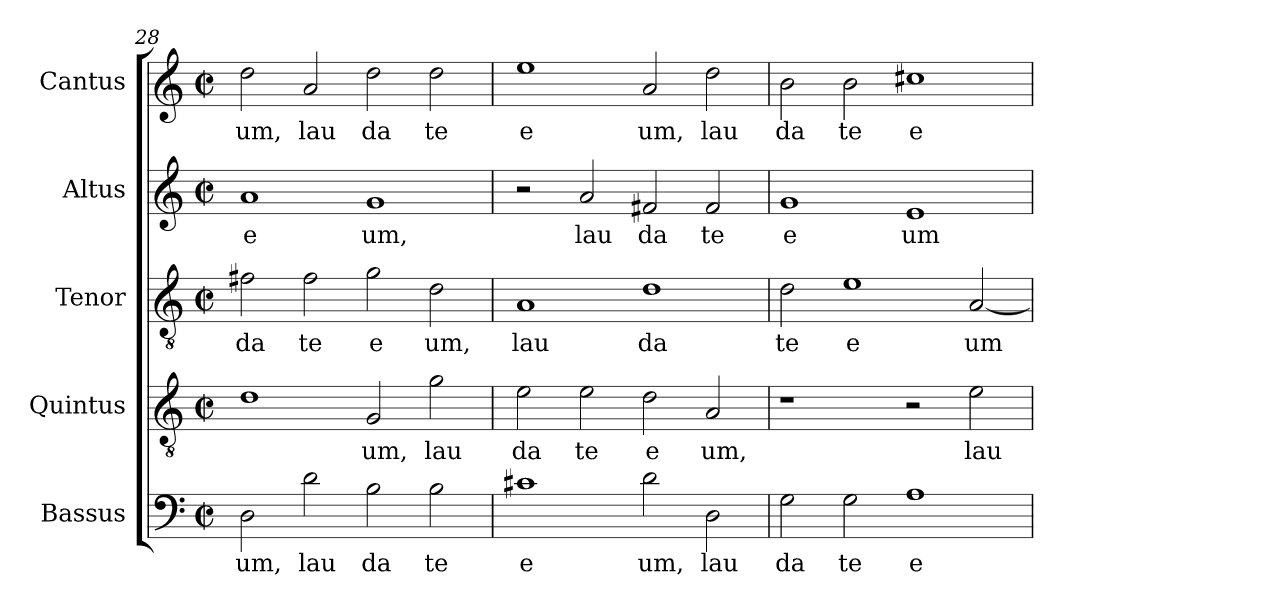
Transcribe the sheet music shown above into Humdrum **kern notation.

**kern	**text	**kern	**text	**kern	**text	**kern	**text	**kern	**text
*part5	*part5	*part4	*part4	*part3	*part3	*part2	*part2	*part1	*part1
*staff5	*staff5	*staff4	*staff4	*staff3	*staff3	*staff2	*staff2	*staff1	*staff1
*I"Bassus	*	*I"Quintus	*	*I"Tenor	*	*I"Altus	*	*I"Cantus	*
*clefF4	*	*clefGv2	*	*clefGv2	*	*clefG2	*	*clefG2	*
*k[]	*	*k[]	*	*k[]	*	*k[]	*	*k[]	*
*C:	*	*C:	*	*C:	*	*C:	*	*C:	*
*M2/2	*	*M2/2	*	*M2/2	*	*M2/2	*	*M2/2	*
*met(c|)	*	*met(c|)	*	*met(c|)	*	*met(c|)	*	*met(c|)	*
=28	=28	=28	=28	=28	=28	=28	=28	=28	=28
!	!LO:LY:b:cj	!	!LO:LY:b:cj	!	!LO:LY:b:cj	!	!LO:LY:b:cj	!	!LO:LY:b:cj
2D\	um,	1d	.	2f#X\	da	1a	e	2dd\	um,
!	!LO:LY:b:cj	!	!	!	!LO:LY:b:cj	!	!	!	!LO:LY:b:cj
2d\	lau	.	.	2f#\	te	.	.	2a/	lau
!	!LO:LY:b:cj	!	!LO:LY:b:cj	!	!LO:LY:b:cj	!	!LO:LY:b:cj	!	!LO:LY:b:cj
2B\	da	2G/	um,	2g\	e	1g	um,	2dd\	da
!	!LO:LY:b:cj	!	!LO:LY:b:cj	!	!LO:LY:b:cj	!	!	!	!LO:LY:b:cj
2B\	te	2g\	lau	2d\	um,	.	.	2dd\	te
=29	=29	=29	=29	=29	=29	=29	=29	=29	=29
!	!LO:LY:b:cj	!	!LO:LY:b:cj	!	!LO:LY:b:cj	!	!	!	!LO:LY:b:cj
1c#X	e	2e\	da	1A	lau	2r	.	1ee	e
!	!	!	!LO:LY:b:cj	!	!	!	!LO:LY:b:cj	!	!
.	.	2e\	te	.	.	2a/	lau	.	.
!	!LO:LY:b:cj	!	!LO:LY:b:cj	!	!LO:LY:b:cj	!	!LO:LY:b:cj	!	!LO:LY:b:cj
2d\	um,	2d\	e	1d	da	2f#X/	da	2a/	um,
!	!LO:LY:b:cj	!	!LO:LY:b:cj	!	!	!	!LO:LY:b:cj	!	!LO:LY:b:cj
2D\	lau	2A/	um,	.	.	2f#/	te	2dd\	lau
=30	=30	=30	=30	=30	=30	=30	=30	=30	=30
!	!LO:LY:b:cj	!	!	!	!LO:LY:b:cj	!	!LO:LY:b:cj	!	!LO:LY:b:cj
2G\	da	1r	.	2d\	te	1g	e	2b\	da
!	!LO:LY:b:cj	!	!	!	!LO:LY:b:cj	!	!	!	!LO:LY:b:cj
2G\	te	.	.	1e	e	.	.	2b\	te
!	!LO:LY:b:cj	!	!	!	!	!	!LO:LY:b:cj	!	!LO:LY:b:cj
1A	e	2r	.	.	.	1e	um	1cc#X	e
!	!	!	!LO:LY:b:cj	!	!LO:LY:b:cj	!	!	!	!
.	.	2e\	lau	[>2A/	um	.	.	.	.
=	=	=	=	=	=	=	=	=	=
*-	*-	*-	*-	*-	*-	*-	*-	*-	*-
